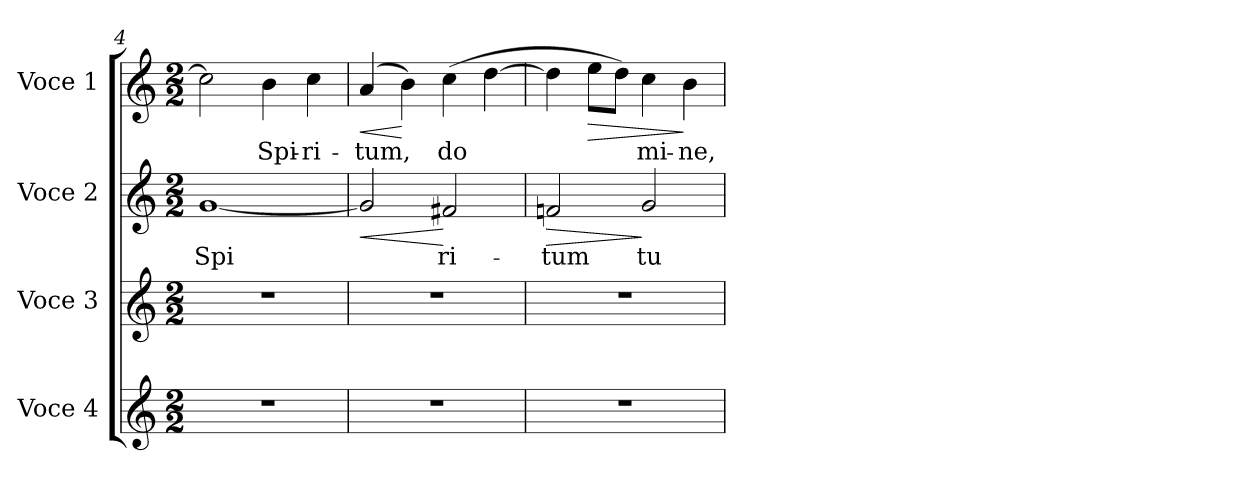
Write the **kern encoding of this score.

**kern	**kern	**kern	**text	**dynam	**kern	**text	**dynam
*part4	*part3	*part2	*part2	*part2	*part1	*part1	*part1
*staff4	*staff3	*staff2	*staff2	*staff2	*staff1	*staff1	*staff1
*I"Voce 4	*I"Voce 3	*I"Voce 2	*	*	*I"Voce 1	*	*
*I'V.4	*I'V.3	*I'V.2	*	*	*I'V.1	*	*
*clefG2	*clefG2	*clefG2	*	*	*clefG2	*	*
*k[]	*k[]	*k[]	*	*	*k[]	*	*
*C:	*C:	*C:	*	*	*C:	*	*
*M2/2	*M2/2	*M2/2	*	*	*M2/2	*	*
=4	=4	=4	=4	=4	=4	=4	=4
!	!	!	!LO:LY:b:cj	!	!	!LO:LY:b:cj	!
1r	1r	[<1g	Spi-	.	2cc\]	.	.
!	!	!	!	!	!	!LO:LY:b:cj	!
.	.	.	.	.	4b\	Spi-	.
!	!	!	!	!	!	!LO:LY:b:cj	!
.	.	.	.	.	4cc\	-ri-	.
=5	=5	=5	=5	=5	=5	=5	=5
!	!	!	!LO:LY:b:cj	!LO:HP:b	!	!LO:LY:b:cj	!LO:HP:b
1r	1r	2g/]	--	<	(>4a/	-tum,	<
!	!	!	!	!	!	!LO:LY:b:cj	!
.	.	.	.	.	4b\)	.	[
!	!	!	!LO:LY:b:cj	!	!	!LO:LY:b:cj	!
.	.	2f#X/	-ri-	[	(>4cc\	do-	.
!	!	!	!	!	!	!LO:LY:b:cj	!
.	.	.	.	.	[>4dd\	--	.
=6	=6	=6	=6	=6	=6	=6	=6
!	!	!	!LO:LY:b:cj	!LO:HP:b	!	!LO:LY:b:cj	!
1r	1r	2fn/	-tum	>	4dd\]	--	.
!	!	!	!	!	!	!LO:LY:b:cj	!LO:HP:b
.	.	.	.	.	8ee\L	--	>
!	!	!	!	!	!	!LO:LY:b:cj	!
.	.	.	.	.	8dd\J)	--	.
!	!	!	!LO:LY:b:cj	!	!	!LO:LY:b:cj	!
.	.	2g/	tu-	]	4cc\	-mi-	.
!	!	!	!	!	!	!LO:LY:b:cj	!
.	.	.	.	.	4b\	-ne,	]
=	=	=	=	=	=	=	=
*-	*-	*-	*-	*-	*-	*-	*-
